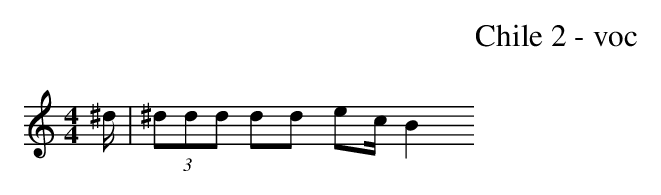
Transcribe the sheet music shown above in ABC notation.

X:1
T:Chile 2 - voc
M:4/4
L:1/8
K:em
^d/ | (3 ^ddd dd ec/B2
